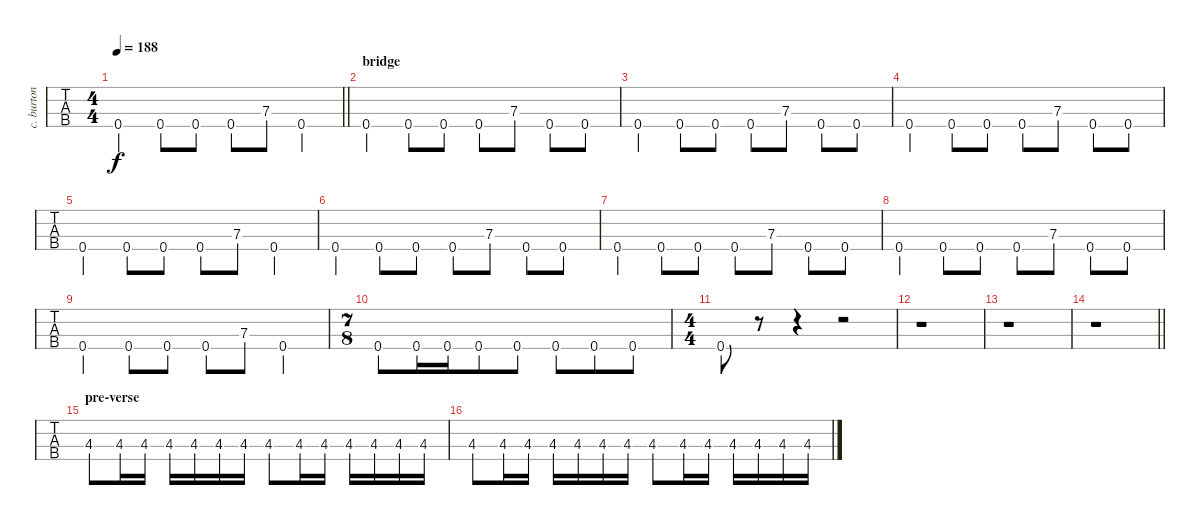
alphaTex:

\track ("c. burton - bass" "c. burton ") {instrument electricbassfinger}
\staff {tabs}
\tuning (G2 D2 A1 E1) {hide}
\ts (4 4)
\tempo 188
\clef f4
\barLineRight lightlight
\ks c
0.4.4{dy f} 0.4.8 0.4.8 0.4.8 7.3.8 0.4.4 |
\section ("" "bridge")
0.4.4 0.4.8 0.4.8 0.4.8 7.3.8 0.4.8 0.4.8 |
0.4.4 0.4.8 0.4.8 0.4.8 7.3.8 0.4.8 0.4.8 |
0.4.4 0.4.8 0.4.8 0.4.8 7.3.8 0.4.8 0.4.8 |
0.4.4 0.4.8 0.4.8 0.4.8 7.3.8 0.4.4 |
0.4.4 0.4.8 0.4.8 0.4.8 7.3.8 0.4.8 0.4.8 |
0.4.4 0.4.8 0.4.8 0.4.8 7.3.8 0.4.8 0.4.8 |
0.4.4 0.4.8 0.4.8 0.4.8 7.3.8 0.4.8 0.4.8 |
0.4.4 0.4.8 0.4.8 0.4.8 7.3.8 0.4.4 |
\ts (7 8)
0.4.8 0.4.16 0.4.16 0.4.8 0.4.8 0.4.8 0.4.8 0.4.8 |
\ts (4 4)
0.4.8 r.8 r.4 r.2 |
r.1 |
r.1 |
\barLineRight lightlight
r.1 |
\section ("" "pre-verse")
4.3.8 4.3.16 4.3.16 4.3.16 4.3.16 4.3.16 4.3.16 4.3.8 4.3.16 4.3.16 4.3.16 4.3.16 4.3.16 4.3.16 |
4.3.8 4.3.16 4.3.16 4.3.16 4.3.16 4.3.16 4.3.16 4.3.8 4.3.16 4.3.16 4.3.16 4.3.16 4.3.16 4.3.16
